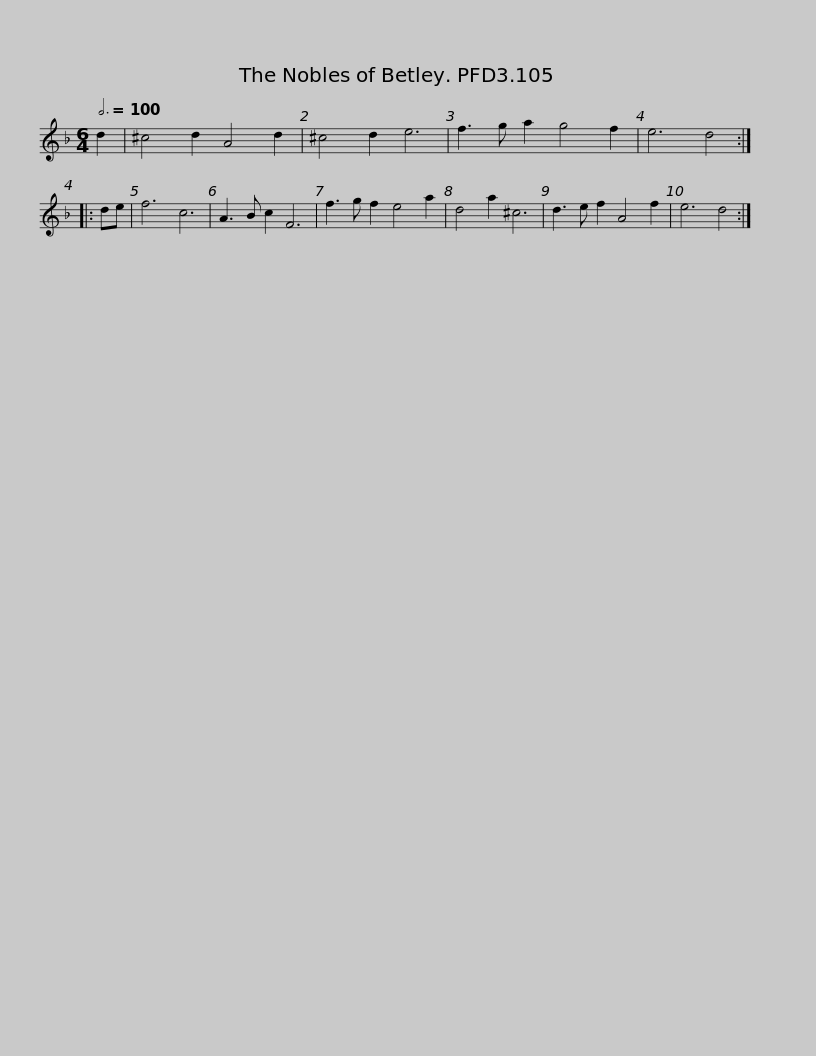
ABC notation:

X:1
L:1/8
Q:3/4=100
M:6/4
I:linebreak $
K:Dmin
V:1 treble
V:1
 d2 | ^c4 d2 A4 d2 | ^c4 d2 e6 | f3 g a2 g4 f2 | e6 d4 :: %5
 de | f6 c6 | A3 B c2 F6 | f3 g f2 e4 a2 |$ d4 a2 ^c6 | %10
 d3 e f2 A4 f2 | e6 d4 :| %12
